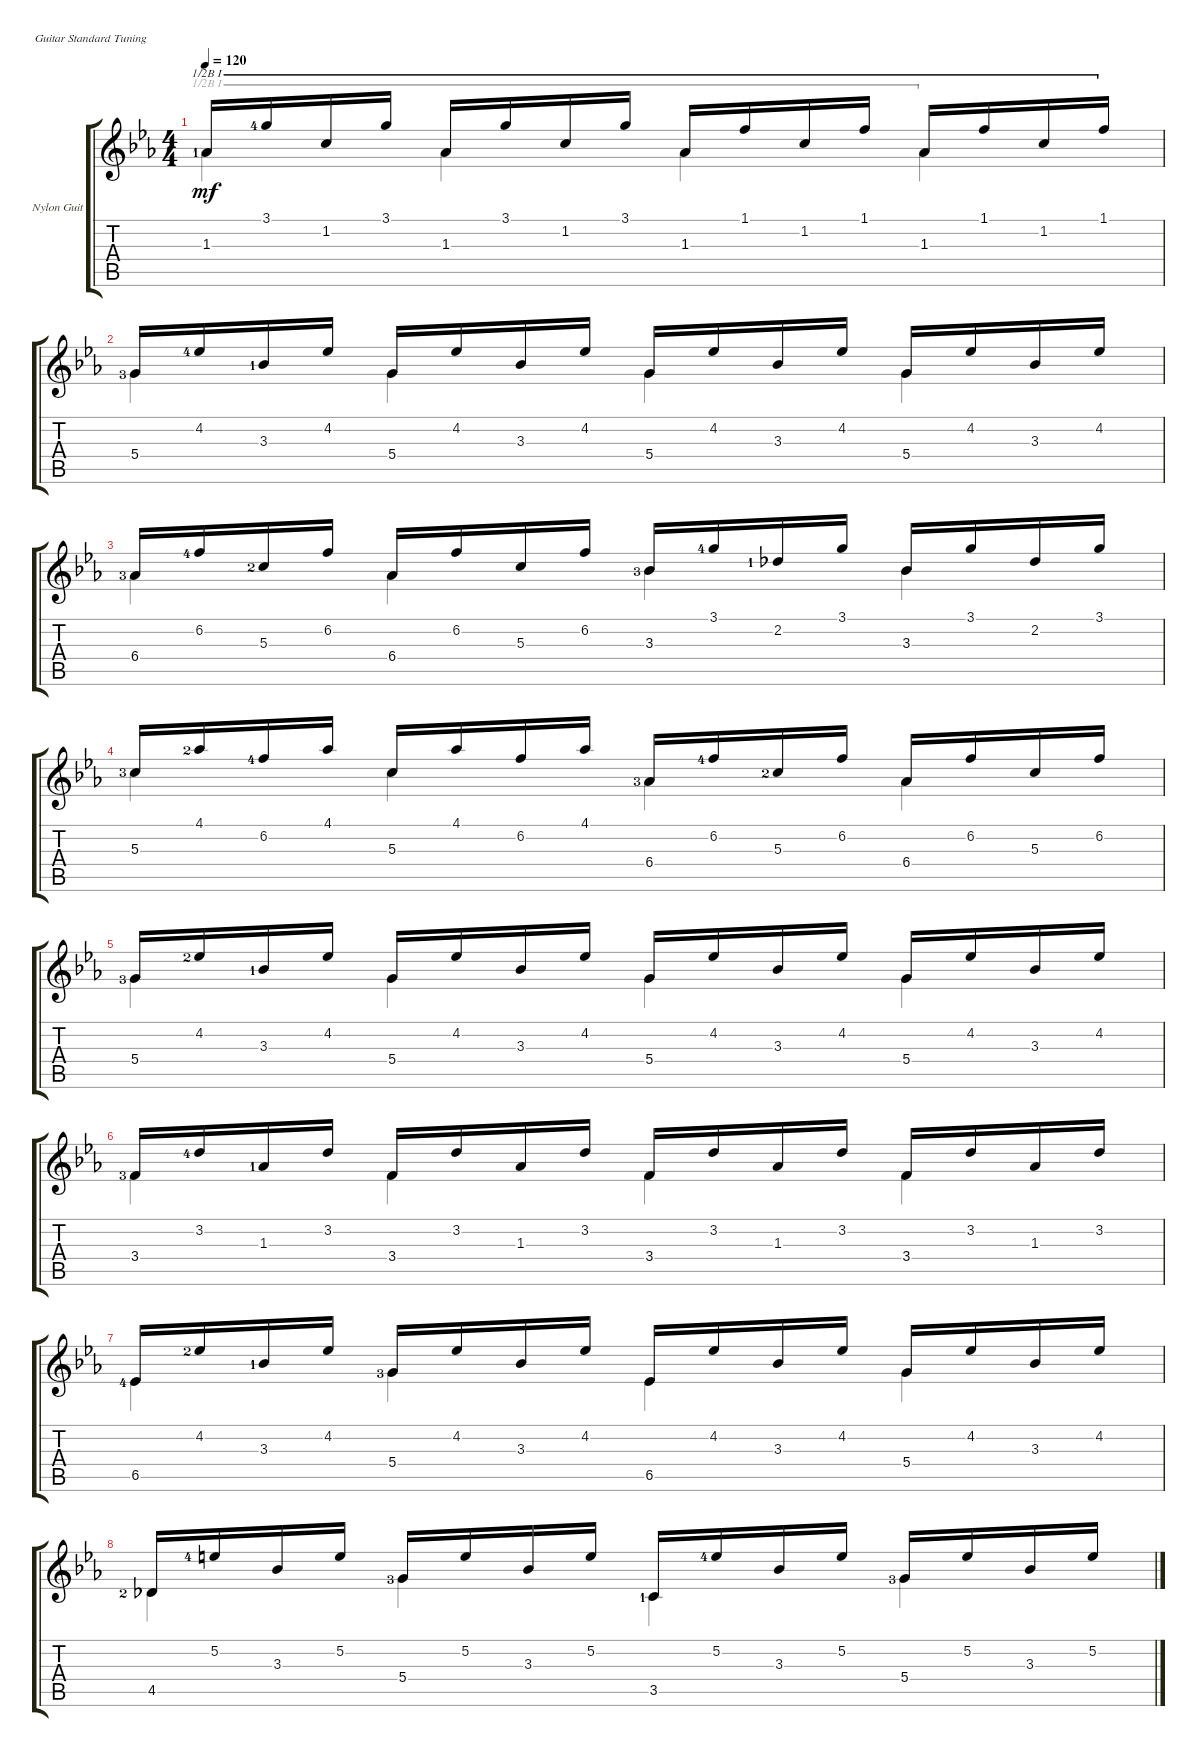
\defaultSystemsLayout 4
\bracketExtendMode groupsimilarinstruments
\firstSystemTrackNameOrientation horizontal
\otherSystemsTrackNameOrientation horizontal
\track ("Nylon Guitar" "Nylon Guit") {instrument acousticguitarsteel}
\staff {score tabs}
\tuning (E4 B3 G3 D3 A2 E2)
\voice
\ts (4 4)
\tempo 120
\clef g2
\ks cminor
1.3{lf 2}.16{dy mf barre (1 half)} 3.1{lf 5}.16{barre (1 half)} 1.2.16{barre (1 half)} 3.1.16{barre (1 half)} 1.3.16{barre (1 half)} 3.1.16{barre (1 half)} 1.2.16{barre (1 half)} 3.1.16{barre (1 half)} 1.3.16{barre (1 half)} 1.1.16{barre (1 half)} 1.2.16{barre (1 half)} 1.1.16{barre (1 half)} 1.3.16{barre (1 half)} 1.1.16{barre (1 half)} 1.2.16{barre (1 half)} 1.1.16{barre (1 half)} |
5.4{lf 4}.16 4.2{lf 5}.16 3.3{lf 2}.16 4.2.16 5.4.16 4.2.16 3.3.16 4.2.16 5.4.16 4.2.16 3.3.16 4.2.16 5.4.16 4.2.16 3.3.16 4.2.16 |
6.4{lf 4}.16 6.2{lf 5}.16 5.3{lf 3}.16 6.2.16 6.4.16 6.2.16 5.3.16 6.2.16 3.3{lf 4}.16 3.1{lf 5}.16 2.2{lf 2}.16 3.1.16 3.3.16 3.1.16 2.2.16 3.1.16 |
5.3{lf 4}.16 4.1{lf 3}.16 6.2{lf 5}.16 4.1.16 5.3.16 4.1.16 6.2.16 4.1.16 6.4{lf 4}.16 6.2{lf 5}.16 5.3{lf 3}.16 6.2.16 6.4.16 6.2.16 5.3.16 6.2.16 |
5.4{lf 4}.16 4.2{lf 3}.16 3.3{lf 2}.16 4.2.16 5.4.16 4.2.16 3.3.16 4.2.16 5.4.16 4.2.16 3.3.16 4.2.16 5.4.16 4.2.16 3.3.16 4.2.16 |
3.4{lf 4}.16 3.2{lf 5}.16 1.3{lf 2}.16 3.2.16 3.4.16 3.2.16 1.3.16 3.2.16 3.4.16 3.2.16 1.3.16 3.2.16 3.4.16 3.2.16 1.3.16 3.2.16 |
6.5{lf 5}.16 4.2{lf 3}.16 3.3{lf 2}.16 4.2.16 5.4{lf 4}.16 4.2.16 3.3.16 4.2.16 6.5.16 4.2.16 3.3.16 4.2.16 5.4.16 4.2.16 3.3.16 4.2.16 |
4.5{lf 3}.16 5.2{lf 5}.16 3.3.16 5.2.16 5.4{lf 4}.16 5.2.16 3.3.16 5.2.16 3.5{lf 2}.16 5.2{lf 5}.16 3.3.16 5.2.16 5.4{lf 4}.16 5.2.16 3.3.16 5.2.16
\voice
\clef g2
\ottava regular
\simile none
\ks cminor
1.3.4{dy mf barre (1 half)} 1.3.4{barre (1 half)} 1.3.4{barre (1 half)} 1.3.4{barre (1 half)} |
5.4.4 5.4.4 5.4.4 5.4.4 |
6.4.4 6.4.4 3.3.4 3.3.4 |
5.3.4 5.3.4 6.4.4 6.4.4 |
5.4.4 5.4.4 5.4.4 5.4.4 |
3.4.4 3.4.4 3.4.4 3.4.4 |
6.5.4 5.4.4 6.5.4 5.4.4 |
4.5.4 5.4.4 3.5.4 5.4.4
